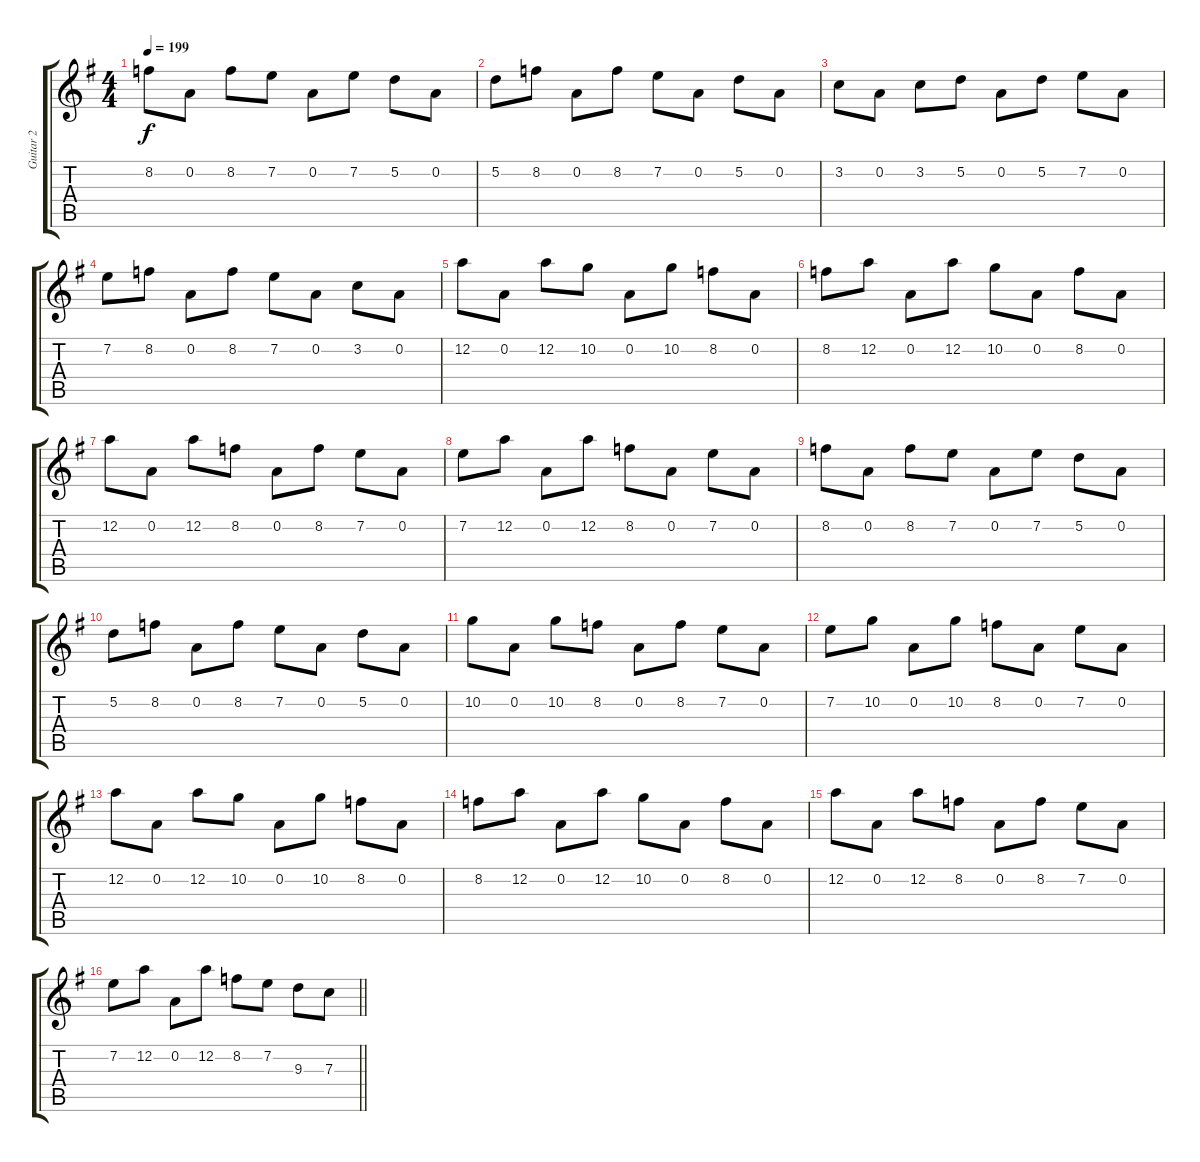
\track ("Guitar 2" "Guitar 2") {instrument distortionguitar}
\staff {score tabs}
\tuning (D4 A3 F3 C3 G2 D2) {hide}
\ts (4 4)
\tempo 199
\clef g2
\ks eminor
8.2.8{dy f} 0.2.8 8.2.8 7.2.8 0.2.8 7.2.8 5.2.8 0.2.8 |
5.2.8 8.2.8 0.2.8 8.2.8 7.2.8 0.2.8 5.2.8 0.2.8 |
3.2.8 0.2.8 3.2.8 5.2.8 0.2.8 5.2.8 7.2.8 0.2.8 |
7.2.8 8.2.8 0.2.8 8.2.8 7.2.8 0.2.8 3.2.8 0.2.8 |
12.2.8 0.2.8 12.2.8 10.2.8 0.2.8 10.2.8 8.2.8 0.2.8 |
8.2.8 12.2.8 0.2.8 12.2.8 10.2.8 0.2.8 8.2.8 0.2.8 |
12.2.8 0.2.8 12.2.8 8.2.8 0.2.8 8.2.8 7.2.8 0.2.8 |
7.2.8 12.2.8 0.2.8 12.2.8 8.2.8 0.2.8 7.2.8 0.2.8 |
8.2.8 0.2.8 8.2.8 7.2.8 0.2.8 7.2.8 5.2.8 0.2.8 |
5.2.8 8.2.8 0.2.8 8.2.8 7.2.8 0.2.8 5.2.8 0.2.8 |
10.2.8 0.2.8 10.2.8 8.2.8 0.2.8 8.2.8 7.2.8 0.2.8 |
7.2.8 10.2.8 0.2.8 10.2.8 8.2.8 0.2.8 7.2.8 0.2.8 |
12.2.8 0.2.8 12.2.8 10.2.8 0.2.8 10.2.8 8.2.8 0.2.8 |
8.2.8 12.2.8 0.2.8 12.2.8 10.2.8 0.2.8 8.2.8 0.2.8 |
12.2.8 0.2.8 12.2.8 8.2.8 0.2.8 8.2.8 7.2.8 0.2.8 |
\barLineRight lightlight
7.2.8 12.2.8 0.2.8 12.2.8 8.2.8 7.2.8 9.3.8 7.3.8
